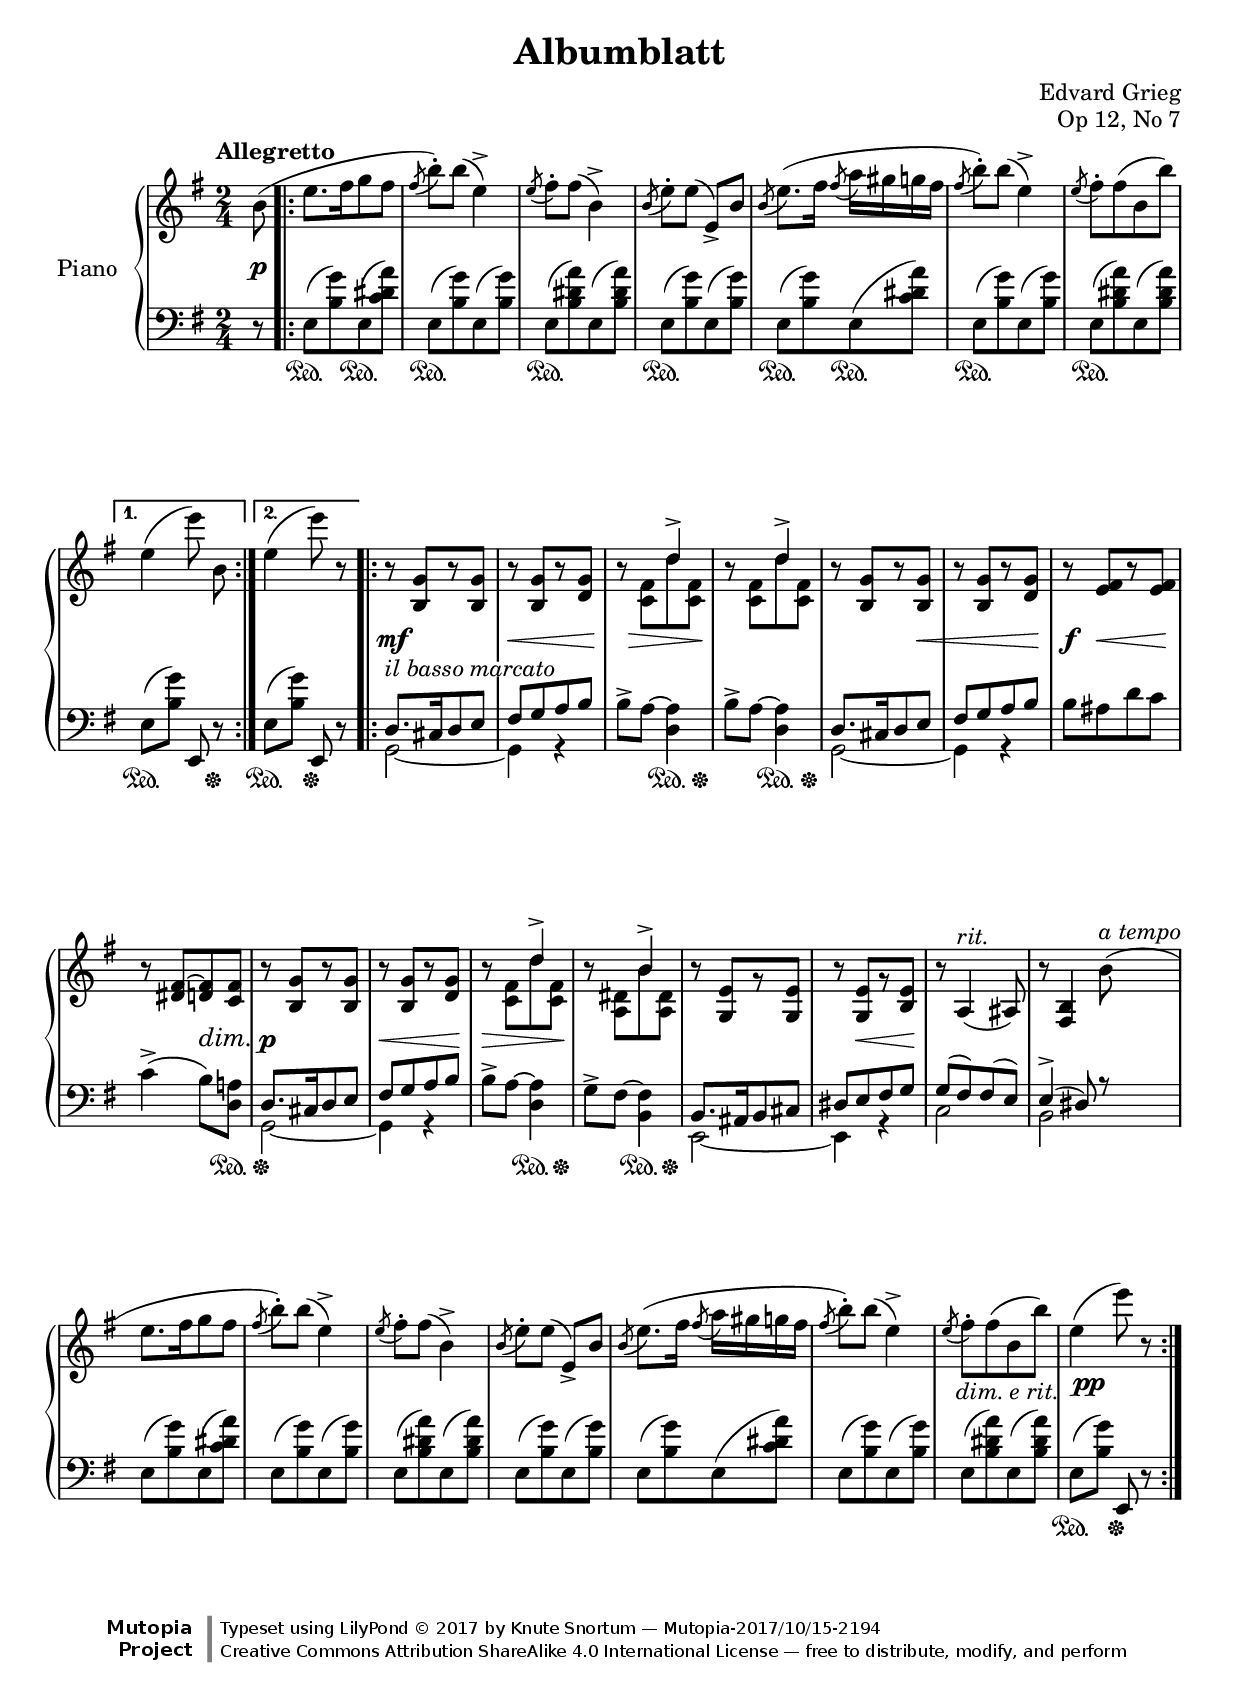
%...+....1....+....2....+....3....+....4....+....5....+....6....+....7....+....

\version "2.19.65"
\language "english"

\header {
  title = "Albumblatt"
  composer = "Edvard Grieg"
  opus = "Op 12, No 7"
  date = "1867"
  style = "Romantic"
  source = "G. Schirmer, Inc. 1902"
  
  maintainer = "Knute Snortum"
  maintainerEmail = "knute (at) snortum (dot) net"
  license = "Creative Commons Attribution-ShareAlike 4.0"
  
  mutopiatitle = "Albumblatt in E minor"
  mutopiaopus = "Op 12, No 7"
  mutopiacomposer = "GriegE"
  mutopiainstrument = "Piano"

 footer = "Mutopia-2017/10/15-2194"
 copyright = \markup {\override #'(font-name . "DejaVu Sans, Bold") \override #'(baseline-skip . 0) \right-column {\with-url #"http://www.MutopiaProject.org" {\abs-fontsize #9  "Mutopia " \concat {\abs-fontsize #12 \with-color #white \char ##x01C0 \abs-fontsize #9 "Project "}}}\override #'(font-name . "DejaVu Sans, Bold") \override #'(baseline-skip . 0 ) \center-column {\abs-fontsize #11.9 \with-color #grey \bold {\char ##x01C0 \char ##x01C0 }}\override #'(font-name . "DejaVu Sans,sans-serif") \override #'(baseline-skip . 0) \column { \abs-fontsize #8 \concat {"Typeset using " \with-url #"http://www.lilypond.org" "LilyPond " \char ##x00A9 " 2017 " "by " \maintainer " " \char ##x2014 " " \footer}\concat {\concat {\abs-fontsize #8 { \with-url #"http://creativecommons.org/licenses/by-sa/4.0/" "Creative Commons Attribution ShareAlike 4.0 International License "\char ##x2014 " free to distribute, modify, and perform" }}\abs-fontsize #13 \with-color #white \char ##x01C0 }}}
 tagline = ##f
}

% #(ly:expect-warning "part of warning message")

sd = \sustainOn 
su = \sustainOff
so = \once \override SustainPedal.transparent = ##t 

ibm = \markup { \whiteout \italic { il basso marcato } }
rit = \markup \italic rit.
atempo = \markup \italic { a tempo }
der = \markup \italic { dim. e rit. }

global = {
  \key e \minor
  \time 2/4
  \numericTimeSignature
  \accidentalStyle piano
  
  % Change automatic beaming to beam across the whole measure
  \set Timing.beamExceptions = #'()
  \set Timing.baseMoment = #(ly:make-moment 1/2)
  \set Timing.beatStructure = 1,1
}

rightHand = \relative {
  \global
  \clef treble
  \set Score.tempoHideNote = ##t
  \tempo "Allegretto" 4 = 112
  
  \partial 8 { b'8 ( }
  \repeat volta 2 {
    | e8. [ fs16 g8 fs ]
    | \acciaccatura { fs8 } b-. ) b ( e,4-> )
    | \acciaccatura { e8 } fs-. fs ( b,4-> )
    | \acciaccatura { b8 } e-. [ e ] ( e,-> ) b'
    | \acciaccatura { b8 } e8. ( [ fs16 ] \acciaccatura { fs8 } a16 gs g fs
    | \acciaccatura { fs8 } b-. ) b ( e,4-> )
    | \acciaccatura { e8 } fs-. fs ( b, b' ) 
  }
  \alternative {
    { | e,4 ( \autoBeamOff e'8 ) b, \autoBeamOn }
    { | e4 ( e'8 ) r }
  }
  
  \repeat volta 2 {
    | r8 <b,, g'> [ r <b g'> ]
    | r8 <b g'> [ r <d g> ]
    | r8 << { s8 d'4-> } \\ { <c, fs>8 d' <c, fs> } >>
    | r8 << { s8 d'4-> } \\ { <c, fs>8 d' <c, fs> } >>
    | r8 <b g'> [ r <b g'> ]
    | r8 <b g'> [ r <d g> ]
    | r8 <e fs> [ r <e fs> ]
    | r8 <ds fs~> <d fs> <c fs>
    
    | r8 <b g'> [ r <b g'> ]
    | r8 <b g'> [ r <d g> ]
    | r8 << { s8 d'4-> } \\ { <c, fs>8 d' <c, fs> } >>
    | r8 << { s8 b'4-> } \\ { <a, ds>8 b' <a, ds> } >>
    | r8 <g e'> [ r <g e'> ]
    | r8 <g e'> [ r <b e> ]
    | r8 \tempo 4 = 100 a4 ( ^\rit as8 )
    | \tempo 4 = 88 r8 <fs b>4 \tempo 4 = 112 b'8 ( ^\atempo
    
    | e8. [ fs16 g8 fs ]
    | \acciaccatura { fs8 } b-. ) b ( e,4-> )
    | \acciaccatura { e8 } fs-. fs ( b,4-> )
    | \acciaccatura { b8 } e-. [ e ] ( e,-> ) b'
    | \acciaccatura { b8 } e8. ( [ fs16 ] \acciaccatura { fs8 } a16 gs g fs
    | \acciaccatura { fs8 } b-. ) b ( e,4-> )
    | \acciaccatura { e8 } fs-. -\tweak X-offset -0.5 -\der fs ( b, b' )
    | e,4 ( e'8 ) r
  }
}

leftHand = \relative {
  \global
  \clef bass
  
  \partial 8 { r8 }
  \repeat volta 2 {
    | e8 ( <b' g'> ) e, ( <c' ds a'> )
    | e,8 ( <b' g'> ) e, ( <b' g'> )
    | e,8 ( <b' ds a'> ) e, ( <b' ds a'> )
    | e,8 ( <b' g'> ) e, ( <b' g'> )
    | e,8 ( <b' g'> ) e, ( <c' ds a'> )
    | e,8 ( <b' g'> ) e, ( <b' g'> )
    | e,8 ( <b' ds a'> ) e, ( <b' ds a'> )
  }
  \alternative {
    { | e,8 ( [ <b' g'> ] ) e,, r }
    { | e'8 ( [ <b' g'> ] ) e,, r }
  }
  
  \repeat volta 2 {
    << { 
      | d'8. ^\ibm cs16 d8 e 
      | fs g a b 
    } \\ { 
      | g,2 ~ 
      | g4 r 
    } >>
    | b'8-> a ~ <d, a'>4
    | b'8-> a ~ <d, a'>4
    << { 
      | d8. cs16 d8 e 
      | fs8 g a b 
    } \\ { 
      | g,2 ~ 
      | g4 r 
    } >>
    | b'8 as d c
    | c4-> ( b8 ) <d, a'>
    
    << { 
      | d8. cs16 d8 e 
      | fs g a b 
    } \\ { 
      | g,2 ~ 
      | g4 r 
    } >>
    | b'8-> a ~ <d, a'>4
    | g8-> fs ~ <b, fs'>4
    << { 
      | b8. as16 b8 cs 
      | ds8 e fs g 
    } \\ { 
      | e,2 ~ 
      | e4 r 
    } >>
    | << { g'8 ( fs ) fs ( e ) } \\ { c2 } >>
    | << { e4-> ( ds8 ) r } \\ { b2 } >>
    
    | e8 ( <b' g'> ) e, ( <c' ds a'> )
    | e,8 ( <b' g'> ) e, ( <b' g'> )
    | e,8 ( <b' ds a'> ) e, ( <b' ds a'> )
    | e,8 ( <b' g'> ) e, ( <b' g'> )
    | e,8 ( <b' g'> ) e, ( <c' ds a'> )
    | e,8 ( <b' g'> ) e, ( <b' g'> )
    | e,8 ( <b' ds a'> ) e, ( <b' ds a'> )
    | e,8 ( [ <b' g'> ] ) e,, r
  }
}

pedal = {
  \partial 8 { s8 }
  \repeat volta 2 {
    | s8. \sd \so s16 \su s8. \sd \so s16 \su
    | s4. \sd s16 \so s \su
    | s4. \sd s16 \so s \su
    | s4. \sd s16 \so s \su
    | s8. \sd \so s16 \su s8.\sd \so s16 \su
    | s4. \sd s16 \so s \su
    | s4. \sd s16 \so s \su
  }
  \alternative {
    { | s4. \sd s8 \su }
    { | s4 \sd s \su }
  }
  
  \repeat volta 2 {
    | s2
    | s2
    | s4 s8. \sd s16 \su
    | s4 s8. \sd s16 \su
    | s2
    | s2
    | s2
    | s4. s8 \sd <> \su
    
    | s2
    | s2
    | s4 s8. \sd s16 \su
    | s4 s8. \sd s16 \su
    | \repeat unfold 4 { s2 }

    \override SustainPedal.transparent = ##t 
    | s8. \sd s16 \su s8. \sd s16 \su
    | s4. \sd s16 s \su
    | s4. \sd s16 s \su
    | s4. \sd s16 s \su
    | s8. \sd s16 \su s8. \sd s16 \su
    | s4. \sd s16 s \su
    | s4. \sd s16 s \su
    \revert SustainPedal.transparent
    | s4 \sd s \su
  }
}

dynamics = {
  \partial 8 { s8 \p }
  \repeat volta 2 {
    \repeat unfold 7 { s2 }
  }
  \alternative {
    { s2 }
    { s2 }
  }
  
  \repeat volta 2 {
    | s2 \mf
    | s8 \< s8 s4 <> \!
    | s16 s \> s4 s8 \!
    | s2
    | s4. s8 \<
    | s4. s8 \!
    | s8 \f s\< s8. s16 \!
    | s4 s \dim
    
    | s2 \p
    | s8 \< s s s \!
    | s8 \> s s s \!
    | s2
    | s2
    | s8 s \< s s \!
    | s2
    | s2
    
    | \repeat unfold 7 { s2 }
    | s2 -\tweak X-offset 0.5 \pp
  }
}

#(set-global-staff-size 20) % default 20

\paper {
  
  % set these to false after editing 
  ragged-right = ##f
  ragged-last-bottom = ##f 

  markup-system-spacing = 
    #'((basic-distance . 2)
       (padding . 1)) % defaults: 1, 0.5
    
  system-system-spacing =
    #'((basic-distance . 12) 
       (minimum-distance . 8)
       (padding . 1)
       (stretchability . 20)) % defaults: 12, 8, 1, 60
    
  % #(set-paper-size "letter") % for testing only
  
  % Variables not affected by scaling of paper size 
  top-margin = 12\mm % default 5
  bottom-margin = 8\mm % default 6
}

% Typeset only
\score {
  \new PianoStaff <<
    \set PianoStaff.instrumentName = #"Piano"
    \new Staff = "upper" \rightHand
    \new Dynamics = "dynamics" \dynamics
    \new Staff = "lower" \leftHand
    \new Dynamics = "pedal" \pedal 
  >>
  \layout {
    \context {
      \Score
      \omit BarNumber
    }
  }
}

% Midi only
\score {
  \unfoldRepeats {
    <<
      \new Staff = "upper" << \rightHand \pedal \dynamics >>
      \new Staff = "lower" << \leftHand \pedal \dynamics >>
    >>
  }
  \midi {
  }
}
